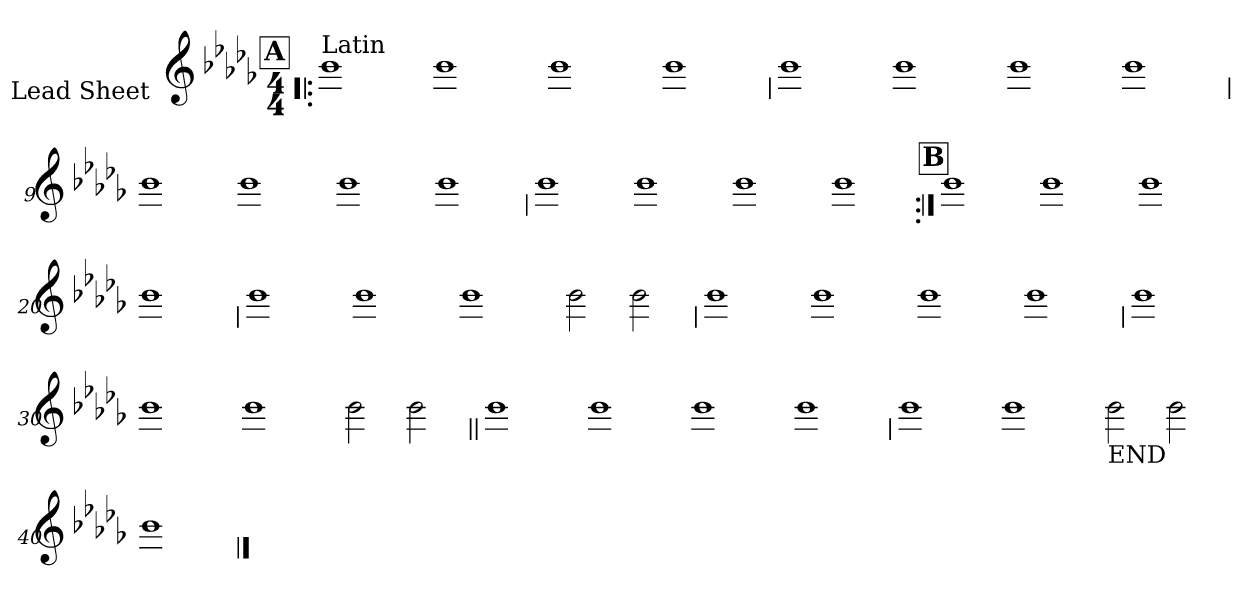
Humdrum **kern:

**kern
*part1
*staff1
*I"Lead Sheet
*stria0
*clefG2
*k[b-e-a-d-g-]
*b-:
*M4/4
!!LO:REH:place=s1:a:t=A
=1!|:
!LO:TX:a:t=Latin
1b-
=2-
1b-
=3-
1b-
=4-
1b-
!!LO:LB:g=z
=5
1b-
=6-
1b-
=7-
1b-
=8-
1b-
!!LO:LB:g=z
=9
1b-
=10-
1b-
=11-
1b-
=12-
1b-
!!LO:LB:g=z
=13
1b-
=14-
1b-
=15-
1b-
=16-
1b-
!!LO:LB:g=z
!!LO:REH:place=s1:a:t=B
=17:|!
1b-
=18-
1b-
=19-
1b-
=20-
1b-
!!LO:LB:g=z
=21
1b-
=22-
1b-
=23-
1b-
=24-
2b-
2b-
!!LO:LB:g=z
=25
1b-
=26-
1b-
=27-
1b-
=28-
1b-
!!LO:LB:g=z
=29
1b-
=30-
1b-
=31-
1b-
=32-
2b-
2b-
!!LO:LB:g=z
=33||
1b-
=34-
1b-
=35-
1b-
=36-
1b-
!!LO:LB:g=z
=37
1b-
=38-
1b-
=39-
!LO:TX:b:t=END
2b-
2b-
=40-
1b-
==
*-
